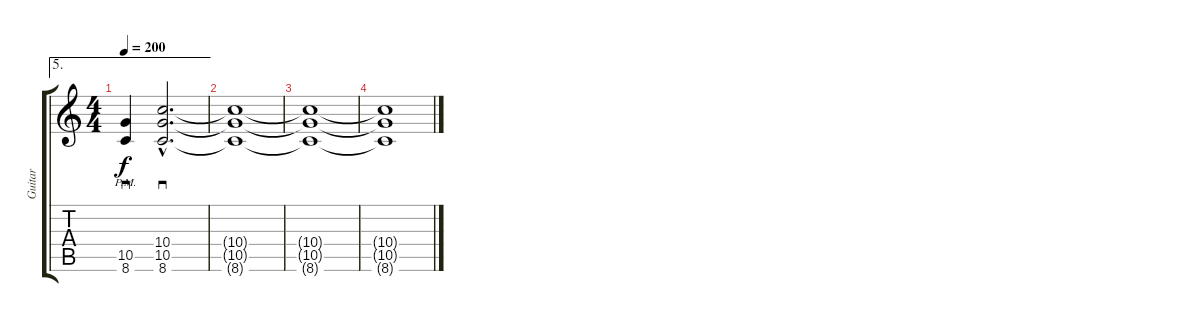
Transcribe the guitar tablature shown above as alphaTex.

\track ("Guitar" "Guitar") {instrument distortionguitar}
\staff {score tabs}
\tuning (E4 B3 G3 D3 A2 E2) {hide}
\ae 5
\ts (4 4)
\tempo 200
\clef g2
\ks c
(10.5{pm} 8.6{pm}).4{sd dy f} (10.4{hac} 10.5{hac} 8.6{hac}).2{d sd} |
(10.4{t} 10.5{t} 8.6{t}).1{volume 0} |
(10.4{t} 10.5{t} 8.6{t}).1 |
(10.4{t} 10.5{t} 8.6{t}).1
